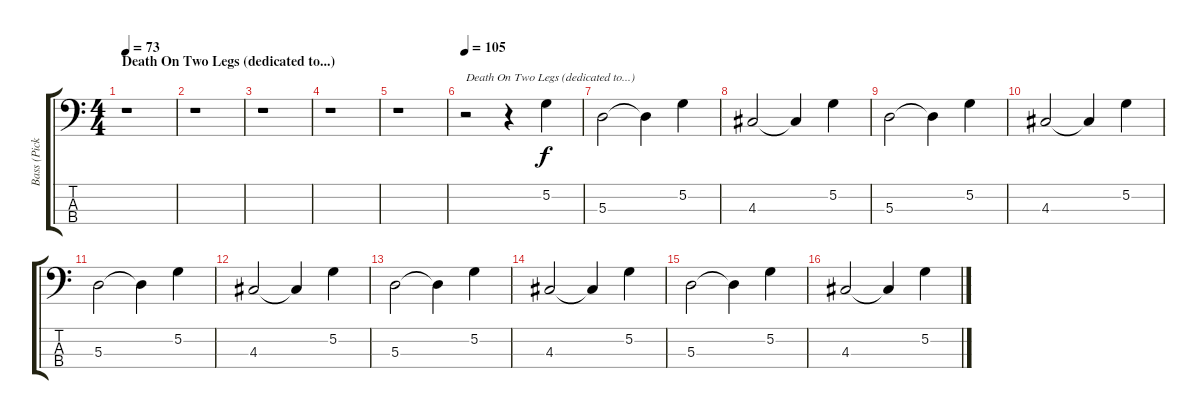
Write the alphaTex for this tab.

\track ("Bass (Pick)" "Bass (Pick") {instrument electricbasspick}
\staff {score tabs}
\tuning (G2 D2 A1 E1) {hide}
\ts (4 4)
\section ("" "Death On Two Legs (dedicated to...)")
\tempo 73
\clef f4
\ks c
r.1{dy f instrument electricbasspick} |
r.1 |
r.1 |
r.1 |
r.1 |
\tempo 105
r.2{txt "Death On Two Legs (dedicated to...)" volume 13 instrument electricbasspick} r.4 5.2.4 |
5.3.2 5.3{t}.4 5.2.4 |
4.3.2 4.3{t}.4 5.2.4 |
5.3.2 5.3{t}.4 5.2.4 |
4.3.2 4.3{t}.4 5.2.4 |
5.3.2 5.3{t}.4 5.2.4 |
4.3.2 4.3{t}.4 5.2.4 |
5.3.2 5.3{t}.4 5.2.4 |
4.3.2 4.3{t}.4 5.2.4 |
5.3.2 5.3{t}.4 5.2.4 |
4.3.2 4.3{t}.4 5.2.4
